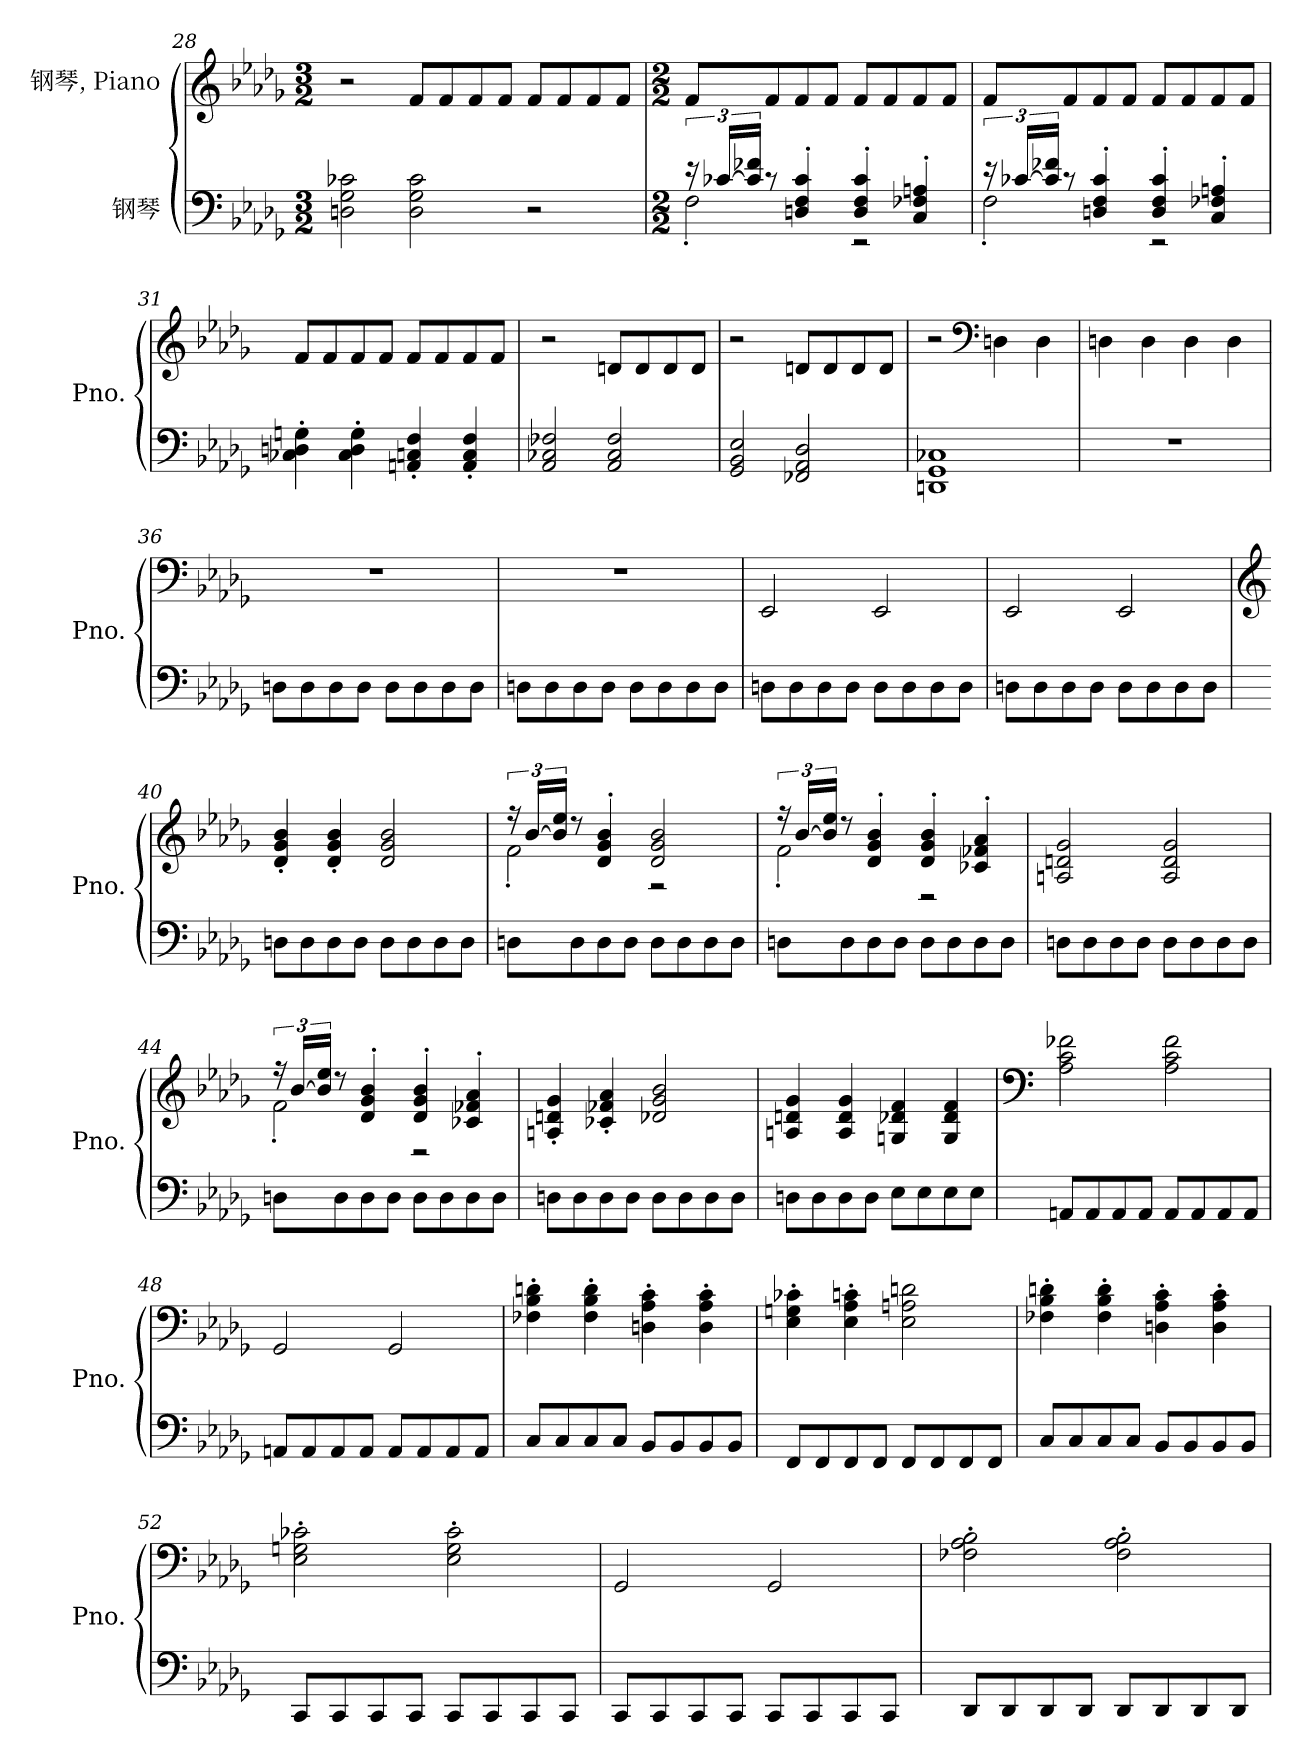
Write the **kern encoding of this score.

**kern	**kern
*part2	*part1
*staff2	*staff1
*I"钢琴	*I"钢琴, Piano
*	*I'Pno.
*clefF4	*clefG2
*k[b-e-a-d-g-]	*k[b-e-a-d-g-]
*M3/2	*M3/2
=28	=28
2Dn\ 2G-\ 2c-X\	2r
2D\ 2G-\ 2c-\	8f/L
.	8f/
.	8f/
.	8f/J
2r	8f/L
.	8f/
.	8f/
.	8f/J
=29	=29
*M2/2	*M2/2
*^	*
24r	2F'\	8f/L
[24c-X/LL	.	.
24c-/] 24f-X/JJ	.	.
8r	.	8f/
4Dn/' 4F/' 4c-/'	.	8f/
.	.	8f/J
4D/' 4F/' 4c-/'	2r	8f/L
.	.	8f/
4C/' 4F-X/' 4An/'	.	8f/
.	.	8f/J
!!LO:LB:g=z
=30	=30	=30
24r	2F'\	8f/L
[24c-X/LL	.	.
24c-/] 24f-X/JJ	.	.
8r	.	8f/
4Dn/' 4F/' 4c-/'	.	8f/
.	.	8f/J
4D/' 4F/' 4c-/'	2r	8f/L
.	.	8f/
4C/' 4F-X/' 4An/'	.	8f/
.	.	8f/J
*v	*v	*
=31	=31
4C-X\' 4Dn\' 4Gn\'	8f/L
.	8f/
4C-\' 4D\' 4G\'	8f/
.	8f/J
4AAn/' 4Cn/' 4F/'	8f/L
.	8f/
4AA/' 4C/' 4F/'	8f/
.	8f/J
=32	=32
2AA-/ 2C-X/ 2F-X/	2r
2AA-/ 2C-/ 2F-/	8dn/L
.	8d/
.	8d/
.	8d/J
=33	=33
2GG-/ 2BB-/ 2E-/	2r
2FF-X/ 2AA-/ 2D-/	8dn/L
.	8d/
.	8d/
.	8d/J
!!LO:LB:g=z
=34	=34
1DDn 1GG- 1C-X	2r
*	*clefF4
.	4Dn\
.	4D\
=35	=35
1r	4Dn\
.	4D\
.	4D\
.	4D\
=36	=36
*	*MM240
8Dn\L	1r
8D\	.
8D\	.
8D\J	.
8D\L	.
8D\	.
8D\	.
8D\J	.
=37	=37
8Dn\L	1r
8D\	.
8D\	.
8D\J	.
8D\L	.
8D\	.
8D\	.
8D\J	.
=38	=38
8Dn\L	2EE-/
8D\	.
8D\	.
8D\J	.
8D\L	2EE-/
8D\	.
8D\	.
8D\J	.
!!LO:LB:g=z
=39	=39
8Dn\L	2EE-/
8D\	.
8D\	.
8D\J	.
8D\L	2EE-/
8D\	.
8D\	.
8D\J	.
=40	=40
*	*clefG2
8Dn\L	4d-/' 4g-/' 4b-/'
8D\	.
8D\	4d-/' 4g-/' 4b-/'
8D\J	.
8D\L	2d-/ 2g-/ 2b-/
8D\	.
8D\	.
8D\J	.
=41	=41
*	*^
8Dn\L	24r	2f'\
.	[24b-/LL	.
.	24b-/] 24ee-/JJ	.
8D\	8r	.
8D\	4d-/' 4g-/' 4b-/'	.
8D\J	.	.
8D\L	2d-/ 2g-/ 2b-/	2r
8D\	.	.
8D\	.	.
8D\J	.	.
=42	=42	=42
8Dn\L	24r	2f'\
.	[24b-/LL	.
.	24b-/] 24ee-/JJ	.
8D\	8r	.
8D\	4d-/' 4g-/' 4b-/'	.
8D\J	.	.
8D\L	4d-/' 4g-/' 4b-/'	2r
8D\	.	.
8D\	4c-X/' 4f-X/' 4a-/'	.
8D\J	.	.
*	*v	*v
!!LO:LB:g=z
=43	=43
8Dn\L	2An/ 2dn/ 2g-/
8D\	.
8D\	.
8D\J	.
8D\L	2A/ 2d/ 2g-/
8D\	.
8D\	.
8D\J	.
=44	=44
*	*^
8Dn\L	24r	2f'\
.	[24b-/LL	.
.	24b-/] 24ee-/JJ	.
8D\	8r	.
8D\	4d-/' 4g-/' 4b-/'	.
8D\J	.	.
8D\L	4d-/' 4g-/' 4b-/'	2r
8D\	.	.
8D\	4c-X/' 4f-X/' 4a-/'	.
8D\J	.	.
*	*v	*v
=45	=45
8Dn\L	4An/' 4dn/' 4g-/'
8D\	.
8D\	4c-X/' 4f-X/' 4a-/'
8D\J	.
8D\L	2d-X/ 2g-/ 2b-/
8D\	.
8D\	.
8D\J	.
=46	=46
8Dn\L	4An/ 4dn/ 4g-/
8D\	.
8D\	4A/ 4d/ 4g-/
8D\J	.
8E-\L	4Gn/ 4d-X/ 4f/
8E-\	.
8E-\	4G/ 4d-/ 4f/
8E-\J	.
!!LO:PB:g=z
=47	=47
*	*clefF4
8AAn/L	2A-\ 2c\ 2f-X\
8AA/	.
8AA/	.
8AA/J	.
8AA/L	2A-\ 2c\ 2f-\
8AA/	.
8AA/	.
8AA/J	.
=48	=48
8AAn/L	2GG-/
8AA/	.
8AA/	.
8AA/J	.
8AA/L	2GG-/
8AA/	.
8AA/	.
8AA/J	.
=49	=49
8C/L	4F-X\' 4B-\' 4dn\'
8C/	.
8C/	4F-\' 4B-\' 4d\'
8C/J	.
8BB-/L	4Dn\' 4A-\' 4c\'
8BB-/	.
8BB-/	4D\' 4A-\' 4c\'
8BB-/J	.
=50	=50
8FF/L	4E-\' 4Gn\' 4c-X\'
8FF/	.
8FF/	4E-\' 4A-\' 4cn\'
8FF/J	.
8FF/L	2E-\ 2An\ 2dn\
8FF/	.
8FF/	.
8FF/J	.
!!LO:LB:g=z
=51	=51
8C/L	4F-X\' 4B-\' 4dn\'
8C/	.
8C/	4F-\' 4B-\' 4d\'
8C/J	.
8BB-/L	4Dn\' 4A-\' 4c\'
8BB-/	.
8BB-/	4D\' 4A-\' 4c\'
8BB-/J	.
=52	=52
8CC/L	2E-\' 2Gn\' 2c-X\'
8CC/	.
8CC/	.
8CC/J	.
8CC/L	2E-\' 2G\' 2c-\'
8CC/	.
8CC/	.
8CC/J	.
=53	=53
8CC/L	2GG-/
8CC/	.
8CC/	.
8CC/J	.
8CC/L	2GG-/
8CC/	.
8CC/	.
8CC/J	.
!!LO:LB:g=z
=54	=54
8DD-/L	2F-X\' 2A-\' 2B-\'
8DD-/	.
8DD-/	.
8DD-/J	.
8DD-/L	2F-\' 2A-\' 2B-\'
8DD-/	.
8DD-/	.
8DD-/J	.
=	=
*-	*-
